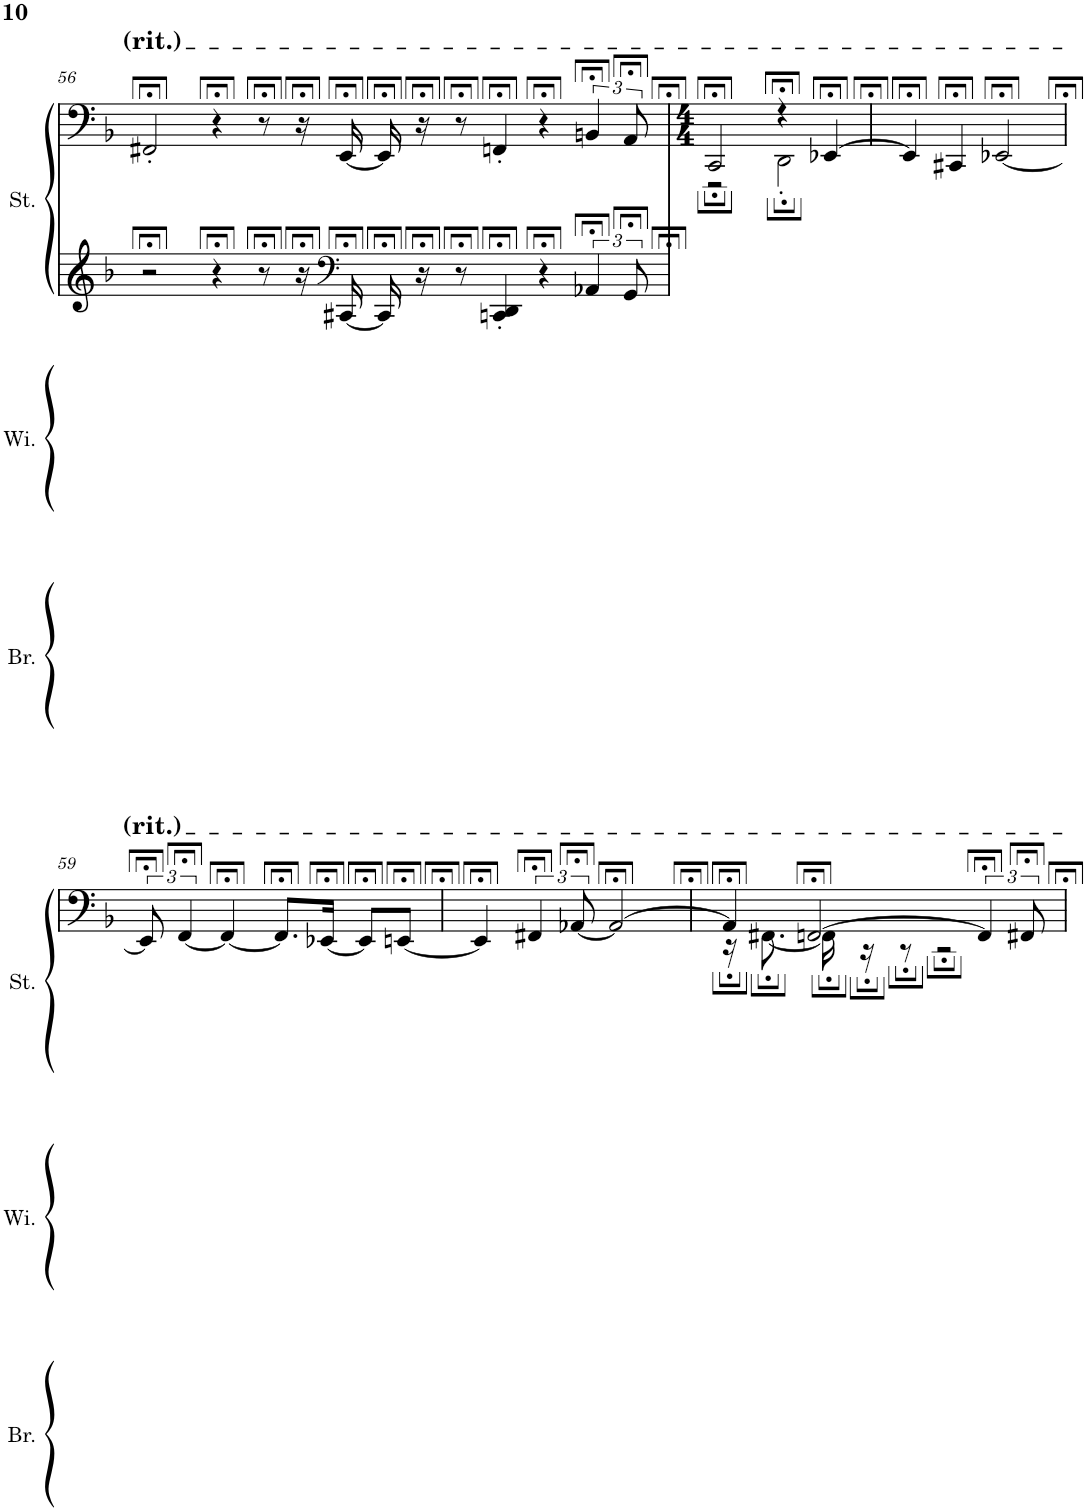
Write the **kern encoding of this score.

**kern	**kern	**kern	**kern	**kern	**kern
*part3	*part3	*part2	*part2	*part1	*part1
*staff6	*staff5	*staff4	*staff3	*staff2	*staff1
*I"Brass	*	*I"Winds	*	*I"Strings	*
*I'Br.	*	*I'Wi.	*	*I'St.	*
!!LO:PB:g=z
*clefF4	*clefG2	*clefF4	*clefG2	*clefG2	*clefF4
*k[b-]	*k[b-]	*k[b-]	*k[b-]	*k[b-]	*k[b-]
*M4/2	*M4/2	*M4/2	*M4/2	*M4/2	*M4/2
=56	=56	=56	=56	=56	=56
0r;<	0r;<	0r;<	0r;<	2r;<	2FF#X;<'/
.	.	.	.	4r;<	4r;<
.	.	.	.	8r;<	8r;<
.	.	.	.	16r;<	16r;<
*	*	*	*	*clefF4	*
.	.	.	.	[16CC#X;</	[16EE;</
.	.	.	.	16CC#;</]	16EE;</]
.	.	.	.	16r;<	16r;<
.	.	.	.	8r;<	8r;<
.	.	.	.	4CCn/;<' 4DD/;<'	4FFn;<'/
.	.	.	.	4r;<	4r;<
.	.	.	.	6AA-X;</	6BBn;</
.	.	.	.	12GG;</	12AA;</
=57	=57	=57	=57	=57	=57
*M4/4	*M4/4	*M4/4	*M4/4	*M4/4	*M4/4
*	*	*	*	*	*^
1r;<	1r;<	1r;<	1r;<	1r;<	2CC;</	2r;
.	.	.	.	.	4r;<	2DD;'\
.	.	.	.	.	[4EE-X;</	.
*	*	*	*	*	*v	*v
=58	=58	=58	=58	=58	=58
1r;<	1r;<	1r;<	1r;<	1r;<	4EE-;</]
.	.	.	.	.	4CC#X;</
.	.	.	.	.	[2EE-X;</
!!LO:LB:g=z
=59	=59	=59	=59	=59	=59
1r;<	1r;<	1r;<	1r;<	1r;<	12EE-;</]
.	.	.	.	.	[6FF;</
.	.	.	.	.	4FF;</_
.	.	.	.	.	8.FF;</L]
.	.	.	.	.	[16EE-X;</Jk
.	.	.	.	.	8EE-;</L]
.	.	.	.	.	[8EEn;</J
=60	=60	=60	=60	=60	=60
1r;<	1r;<	1r;<	1r;<	1r;<	4EE;</]
.	.	.	.	.	6FF#X;</
.	.	.	.	.	[12AA-X;</
.	.	.	.	.	2AA-;</_
=61	=61	=61	=61	=61	=61
*	*	*	*	*	*^
1r;<	1r;<	1r;<	1r;<	1r;<	4AA-;</]	16r;
.	.	.	.	.	.	[8.FF#X;\
.	.	.	.	.	[2FFn;</	16FF#;\]
.	.	.	.	.	.	16r;
.	.	.	.	.	.	8r;
.	.	.	.	.	.	2r;
.	.	.	.	.	6FF;</]	.
.	.	.	.	.	12FF#X;</	.
*	*	*	*	*	*v	*v
=	=	=	=	=	=
*-	*-	*-	*-	*-	*-
